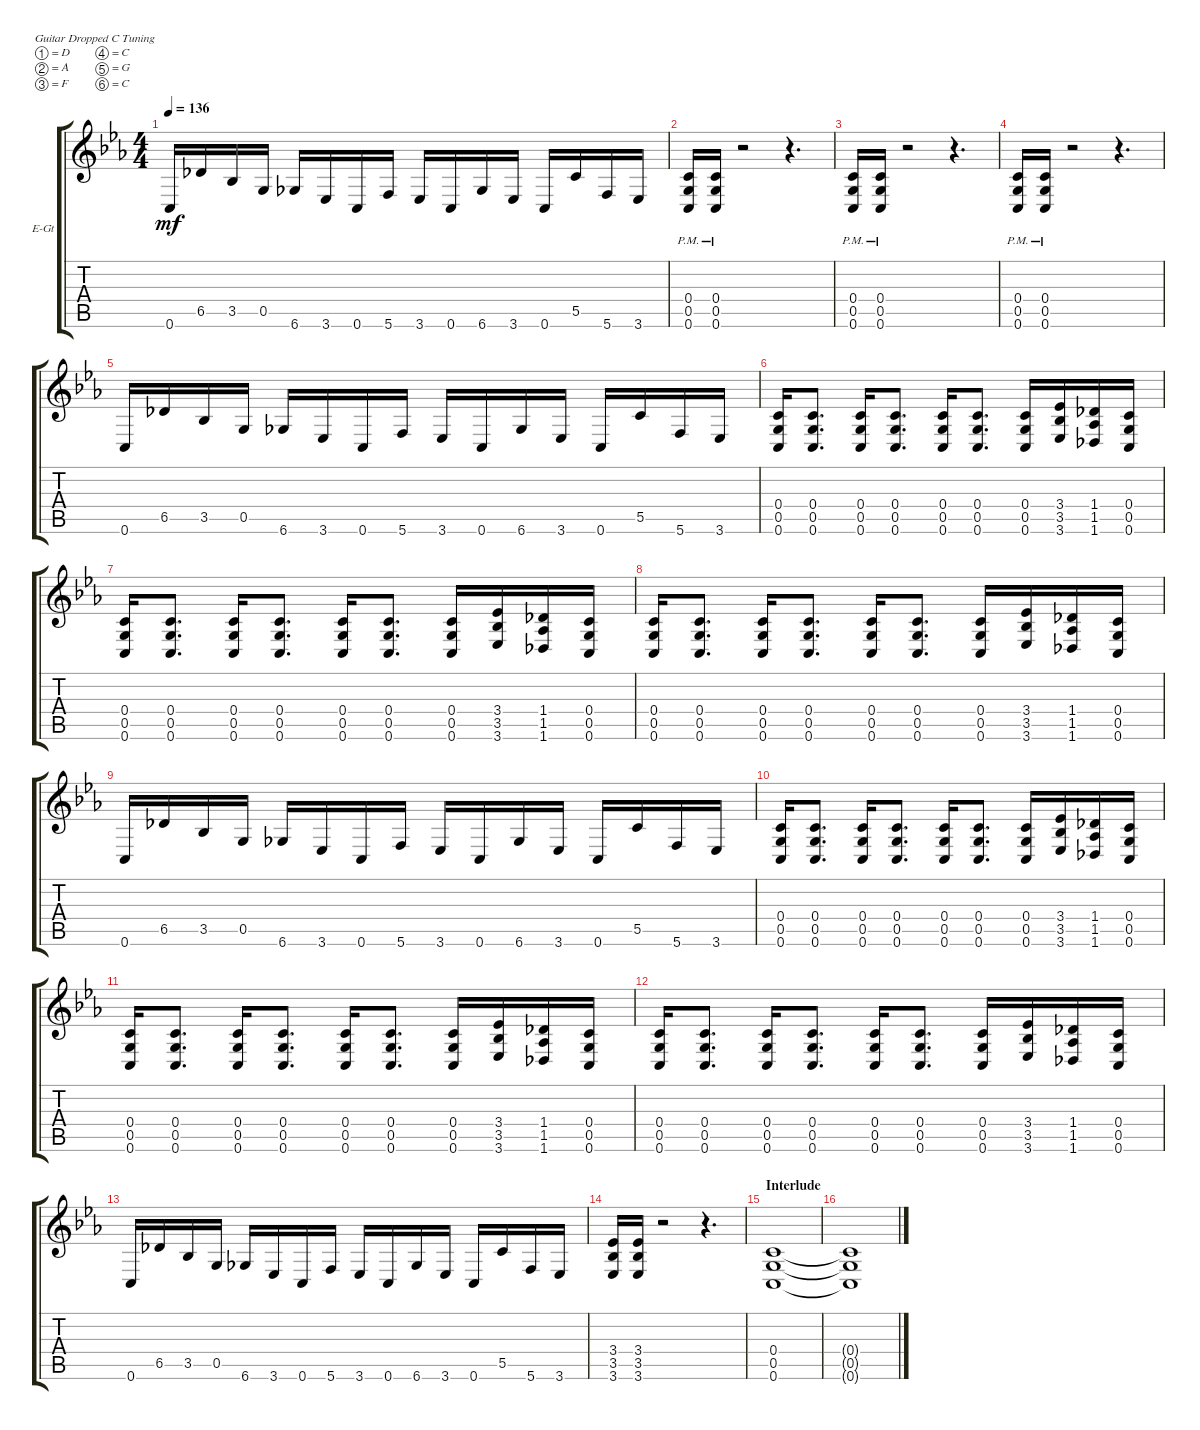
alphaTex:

\defaultSystemsLayout 4
\bracketExtendMode groupsimilarinstruments
\firstSystemTrackNameOrientation horizontal
\otherSystemsTrackNameOrientation horizontal
\track ("Rhythm/R Channel" "E-Gt") {instrument distortionguitar}
\staff {score tabs}
\tuning (D4 A3 F3 C3 G2 C2)
\ts (4 4)
\tempo 136
\clef g2
\scale
0.354167
\ks cminor
0.6.16{dy mf} 6.5.16 3.5.16 0.5.16 6.6.16 3.6.16 0.6.16 5.6.16 3.6.16 0.6.16 6.6.16 3.6.16 0.6.16 5.5.16 5.6.16 3.6.16 |
(0.6{pm} 0.5{pm} 0.4{pm}).16 (0.6{pm} 0.5{pm} 0.4{pm}).16 r.2 r.4{d} |
(0.6{pm} 0.5{pm} 0.4{pm}).16 (0.6{pm} 0.5{pm} 0.4{pm}).16 r.2 r.4{d} |
(0.6{pm} 0.5{pm} 0.4{pm}).16 (0.6{pm} 0.5{pm} 0.4{pm}).16 r.2 r.4{d} |
0.6.16 6.5.16 3.5.16 0.5.16 6.6.16 3.6.16 0.6.16 5.6.16 3.6.16 0.6.16 6.6.16 3.6.16 0.6.16 5.5.16 5.6.16 3.6.16 |
(0.6 0.5 0.4).16 (0.5 0.6 0.4).8{d} (0.6 0.5 0.4).16 (0.5 0.6 0.4).8{d} (0.6 0.5 0.4).16 (0.5 0.6 0.4).8{d} (0.6 0.5 0.4).16 (3.6 3.5 3.4).16 (1.5 1.4 1.6).16 (0.6 0.5 0.4).16 |
(0.6 0.5 0.4).16 (0.5 0.6 0.4).8{d} (0.6 0.5 0.4).16 (0.5 0.6 0.4).8{d} (0.6 0.5 0.4).16 (0.5 0.6 0.4).8{d} (0.6 0.5 0.4).16 (3.6 3.5 3.4).16 (1.5 1.4 1.6).16 (0.6 0.5 0.4).16 |
(0.6 0.5 0.4).16 (0.5 0.6 0.4).8{d} (0.6 0.5 0.4).16 (0.5 0.6 0.4).8{d} (0.6 0.5 0.4).16 (0.5 0.6 0.4).8{d} (0.6 0.5 0.4).16 (3.6 3.5 3.4).16 (1.5 1.4 1.6).16 (0.6 0.5 0.4).16 |
0.6.16 6.5.16 3.5.16 0.5.16 6.6.16 3.6.16 0.6.16 5.6.16 3.6.16 0.6.16 6.6.16 3.6.16 0.6.16 5.5.16 5.6.16 3.6.16 |
(0.6 0.5 0.4).16 (0.5 0.6 0.4).8{d} (0.6 0.5 0.4).16 (0.5 0.6 0.4).8{d} (0.6 0.5 0.4).16 (0.5 0.6 0.4).8{d} (0.6 0.5 0.4).16 (3.6 3.5 3.4).16 (1.5 1.4 1.6).16 (0.6 0.5 0.4).16 |
(0.6 0.5 0.4).16 (0.5 0.6 0.4).8{d} (0.6 0.5 0.4).16 (0.5 0.6 0.4).8{d} (0.6 0.5 0.4).16 (0.5 0.6 0.4).8{d} (0.6 0.5 0.4).16 (3.6 3.5 3.4).16 (1.5 1.4 1.6).16 (0.6 0.5 0.4).16 |
\scale
0.322917 (0.6 0.5 0.4).16 (0.5 0.6 0.4).8{d} (0.6 0.5 0.4).16 (0.5 0.6 0.4).8{d} (0.6 0.5 0.4).16 (0.5 0.6 0.4).8{d} (0.6 0.5 0.4).16 (3.6 3.5 3.4).16 (1.5 1.4 1.6).16 (0.6 0.5 0.4).16 |
0.6.16 6.5.16 3.5.16 0.5.16 6.6.16 3.6.16 0.6.16 5.6.16 3.6.16 0.6.16 6.6.16 3.6.16 0.6.16 5.5.16 5.6.16 3.6.16 |
(3.6 3.4 3.5).16 (3.6 3.5 3.4).16 r.2 r.4{d} |
\section ("" "Interlude")
(0.6 0.5 0.4).1 |
(0.4{t} 0.5{t} 0.6{t}).1
